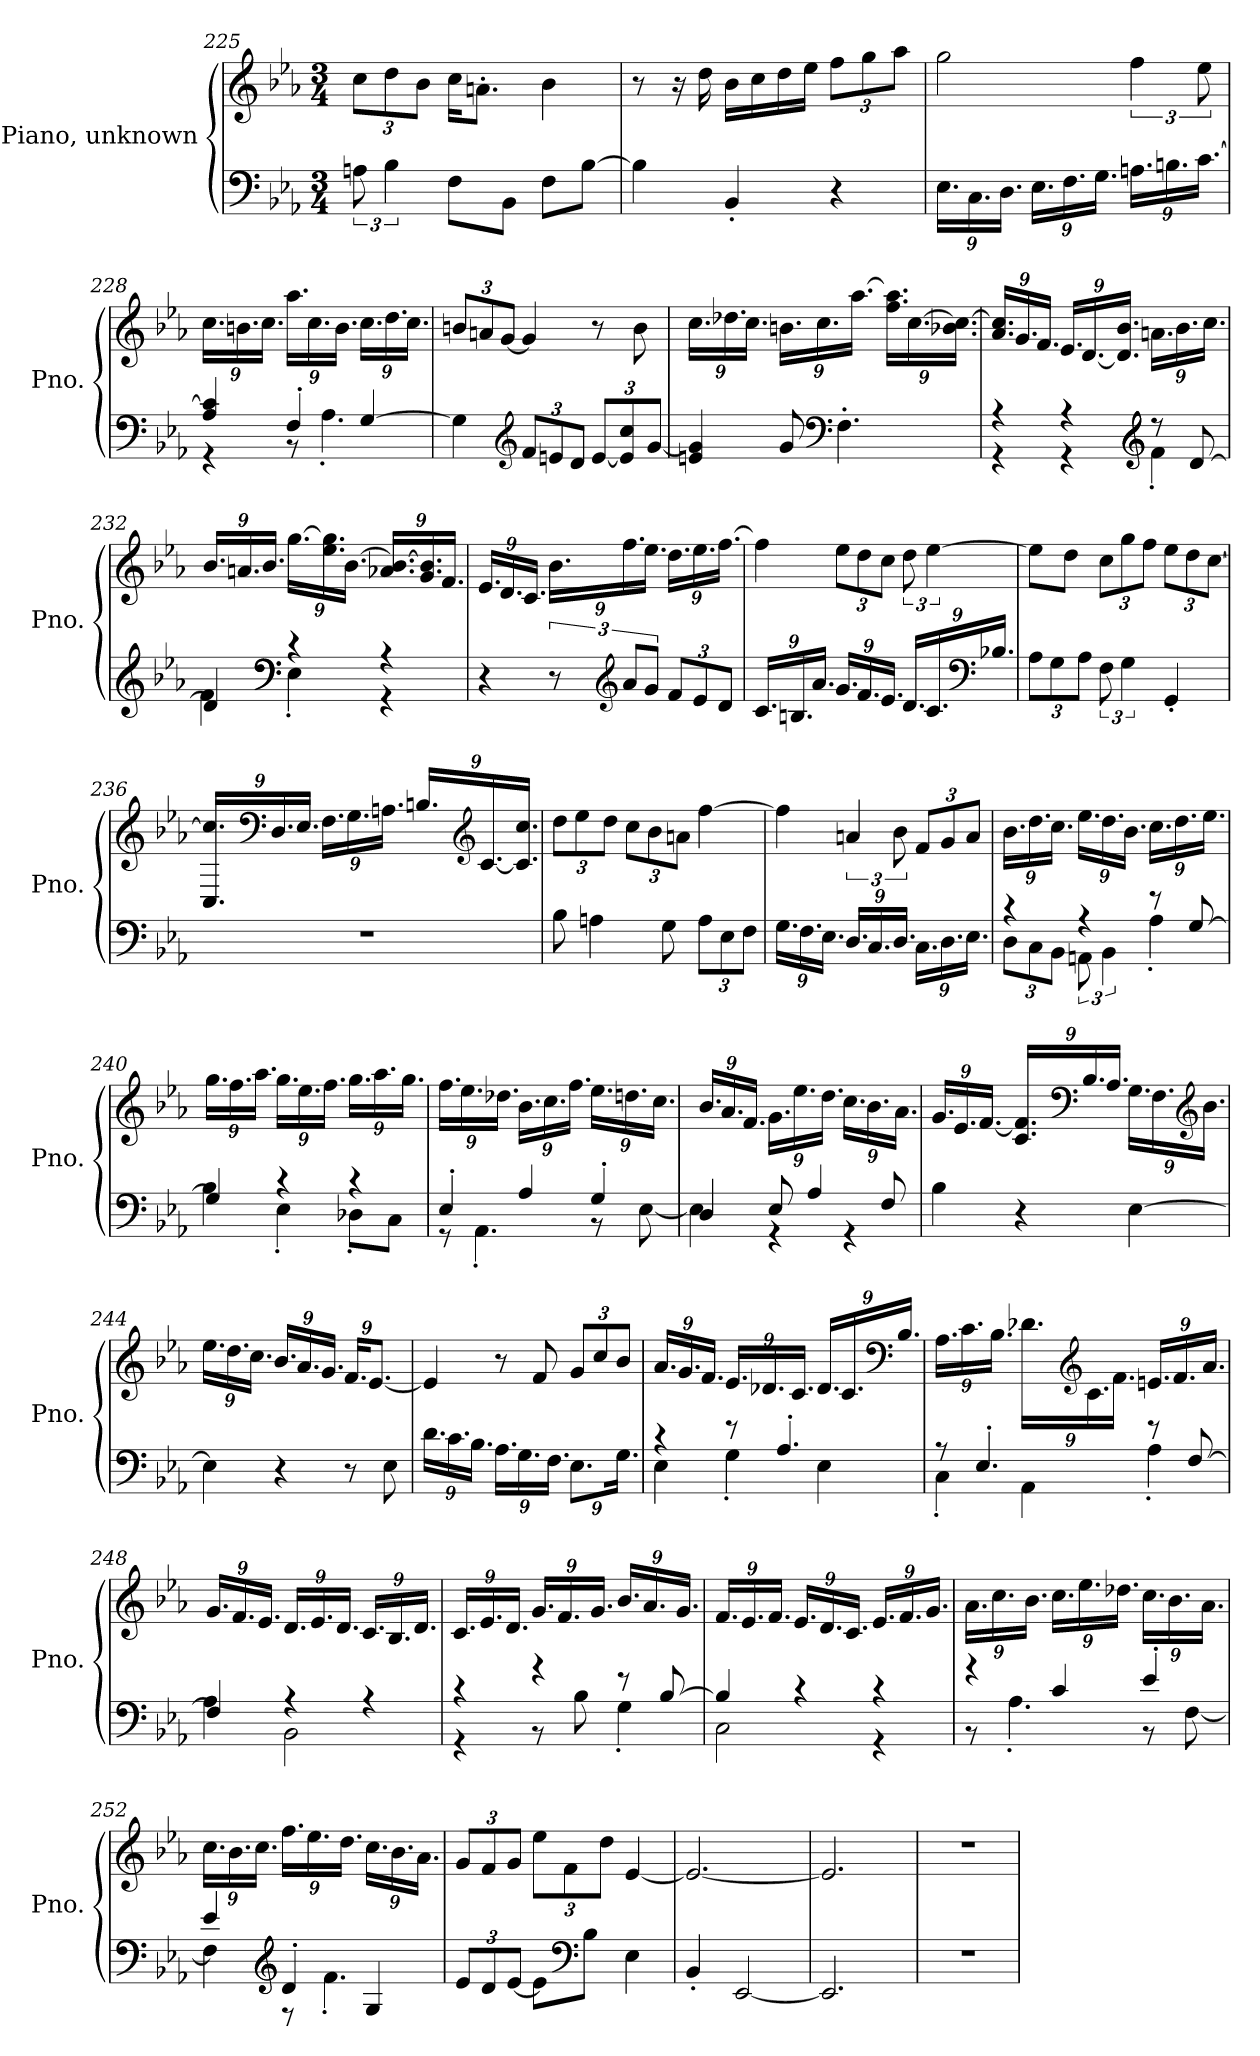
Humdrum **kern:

**kern	**kern
*part1	*part1
*staff2	*staff1
*I"Piano, unknown	*
*I'Pno.	*
!!LO:PB:g=z
*clefF4	*clefG2
*k[b-e-a-]	*k[b-e-a-]
*M3/4	*M3/4
*	*Xbrackettup
=225	=225
12An\	12cc\L
6B-\	12dd\
.	12b-\J
8F\L	16cc\KL
.	8.an'\J
8BB-\J	.
8F\L	4b-\
[8B-\J	.
=226	=226
4B-\]	8r
.	16r
.	16dd\
4BB-'/	16b-\LL
.	16cc\
.	16dd\
.	16ee-\JJ
4r	12ff\L
.	12gg\
.	12aa-\J
=227	=227
*Xbrackettup	*
18.E-\LL	2gg\
18.C\	.
18.D\JJ	.
18.E-\LL	.
18.F\	.
18.G\JJ	.
*	*brackettup
18.An\LL	6ff\
18.Bn\	.
[18.c\JJ	12ee-\
!!LO:LB:g=z
=228	=228
*^	*
*	*	*Xbrackettup
4A-/ 4c/]	4r	18.cc\LL
.	.	18.bn\
.	.	18.cc\JJ
4F'/	8r	18.aa-\LL
.	.	18.cc\
.	4.A-'\	.
.	.	18.b\JJ
[4G/	.	18.cc\LL
.	.	18.dd\
.	.	18.cc\JJ
*v	*v	*
=229	=229
4G\]	12bn/L
.	12an/
.	[12g/J
*clefG2	*
12f/L	4g/]
12en/	.
12d/J	.
[12e/L	8r
12e/] 12cc/	.
.	8b\
[12g/J	.
=230	=230
4en/ 4g/]	18.cc\LL
.	18.dd-X\
.	18.cc\JJ
8g/	18.bn\LL
.	18.cc\
*clefF4	*
4.F'\	.
.	[18.aa-\JJ
.	18.ff\ 18.aa-\]LL
.	[18.cc\
.	18.b-X\ 18.cc\_JJ
!!LO:LB:g=z
=231	=231
*^	*
4r	4r	18.a-/ 18.cc/]LL
.	.	18.g/
.	.	18.f/JJ
4r	4r	18.e-/LL
.	.	[18.d/
.	.	18.d/] 18.b-/JJ
*clefG2	*	*
8r	4f'\	18.an\LL
.	.	18.b-\
[8d/	.	.
.	.	18.cc\JJ
=232	=232	=232
4d/]	4f\	18.b-/LL
.	.	18.an/
.	.	18.b-/JJ
*clefF4	*	*
4r	4E-'\	[18.gg\LL
.	.	18.ee-\ 18.gg\]
.	.	[18.b-\JJ
4r	4r	18.a-X/ 18.b-/_LL
.	.	18.g/ 18.b-/]
.	.	18.f/JJ
*v	*v	*
!!LO:LB:g=z
=233	=233
4r	18.e-/LL
.	18.d/
.	18.c/JJ
*brackettup	*
12r	18.b-\LL
*clefG2	*
12a-/L	18.ff\
12g/J	18.ee-\JJ
*Xbrackettup	*
12f/L	18.dd\LL
12e-/	18.ee-\
12d/J	[18.ff\JJ
=234	=234
18.c/LL	4ff\]
18.Bn/	.
18.a-/JJ	.
18.g/LL	12ee-\L
18.f/	12dd\
18.e-/JJ	12cc\J
*	*brackettup
18.d/LL	12dd\
18.c/	[6ee-\
*clefF4	*
18.B-X/JJ	.
=235	=235
12A-\L	8ee-\L]
12G\	.
.	8dd\J
12A-\J	.
*brackettup	*Xbrackettup
12F\	12cc\L
6G\	12gg\
.	12ff\J
4GG'/	12ee-\L
.	12dd\
.	[12cc\J
!!LO:LB:g=z
=236	=236
2.r	18.C/ 18.cc/]LL
*	*clefF4
.	18.D/
.	18.E-/JJ
.	18.F\LL
.	18.G\
.	18.An\JJ
.	18.Bn/LL
*	*clefG2
.	[18.c/
.	18.c/] 18.cc/JJ
=237	=237
8B-\	12dd\L
.	12ee-\
4An\	.
.	12dd\J
.	12cc\L
.	12b-\
8G\	.
.	12an\J
*Xbrackettup	*
12A\L	[4ff\
12E-\	.
12F\J	.
=238	=238
18.G\LL	4ff\]
18.F\	.
18.E-\JJ	.
*	*brackettup
18.D/LL	6an/
18.C/	.
18.D/JJ	12b-\
*	*Xbrackettup
18.C\LL	12f/L
18.D\	12g/
18.E-\JJ	12a/J
!!LO:LB:g=z
=239	=239
*^	*
4r	12D\L	18.b-\LL
.	12C\	18.dd\
.	12BB-\J	18.cc\JJ
*	*brackettup	*
4r	12AAn\	18.ee-\LL
.	6BB-\	18.dd\
.	.	18.b-\JJ
8r	4A-'\	18.cc\LL
.	.	18.dd\
[8G/	.	.
.	.	18.ee-\JJ
=240	=240	=240
4G/]	4B-\	18.gg\LL
.	.	18.ff\
.	.	18.aa-\JJ
4r	4E-'\	18.gg\LL
.	.	18.ee-\
.	.	18.ff\JJ
4r	8D-X'\L	18.gg\LL
.	.	18.aa-\
.	8C\J	.
.	.	18.gg\JJ
=241	=241	=241
4E-'/	8r	18.ff\LL
.	.	18.ee-\
.	4.AA-'\	.
.	.	18.dd-X\JJ
4A-/	.	18.b-\LL
.	.	18.cc\
.	.	18.ff\JJ
4G'/	8r	18.ee-\LL
.	.	18.ddn\
.	[8E-\	.
.	.	18.cc\JJ
!!LO:PB:g=z
=242	=242	=242
4D/	4E-\]	18.b-/LL
.	.	18.a-/
.	.	18.f/JJ
8E-/	4r	18.g\LL
.	.	18.ee-\
4A-/	.	.
.	.	18.dd\JJ
.	4r	18.cc\LL
.	.	18.b-\
8F/	.	.
.	.	18.a-\JJ
*v	*v	*
=243	=243
4B-\	18.g/LL
.	18.e-/
.	[18.f/JJ
4r	18.c/ 18.f/]LL
*	*clefF4
.	18.B-/
.	18.A-/JJ
[4E-\	18.G\LL
.	18.F\
*	*clefG2
.	18.b-\JJ
=244	=244
4E-\]	18.ee-\LL
.	18.dd\
.	18.cc\JJ
4r	18.b-/LL
.	18.a-/
.	18.g/JJ
8r	18.f/KL
.	[9.e-/J
8E-\	.
!!LO:LB:g=z
=245	=245
*Xbrackettup	*
18.d\LL	4e-/]
18.c\	.
18.B-\JJ	.
18.A-\LL	8r
18.G\	.
.	8f/
18.F\JJ	.
9.E-\L	12g/L
.	12cc/
18.G\Jk	12b-/J
=246	=246
*^	*
4r	4E-\	18.a-/LL
.	.	18.g/
.	.	18.f/JJ
8r	4G'\	18.e-/LL
.	.	18.d-X/
4.A-'/	.	.
.	.	18.c/JJ
.	4E-\	18.d-/LL
.	.	18.c/
*	*	*clefF4
.	.	18.B-/JJ
!!LO:LB:g=z
=247	=247	=247
8r	4C'\	18.A-\LL
.	.	18.c\
4.E-'/	.	.
.	.	18.B-\JJ
.	4AA-\	18.d-X\LL
*	*	*clefG2
.	.	18.c\
.	.	18.f\JJ
8r	4A-'\	18.en/LL
.	.	18.f/
[8F/	.	.
.	.	18.a-/JJ
=248	=248	=248
4F/]	4A-\	18.g/LL
.	.	18.f/
.	.	18.e-/JJ
4r	2BB-\	18.d/LL
.	.	18.e-/
.	.	18.d/JJ
4r	.	18.c/LL
.	.	18.B-/
.	.	18.d/JJ
=249	=249	=249
4r	4r	18.c/LL
.	.	18.e-/
.	.	18.d/JJ
4r	8r	18.g/LL
.	.	18.f/
.	8B-\	.
.	.	18.g/JJ
8r	4G'\	18.b-/LL
.	.	18.a-/
[8B-/	.	.
.	.	18.g/JJ
!!LO:LB:g=z
=250	=250	=250
4B-/]	2C\	18.f/LL
.	.	18.e-/
.	.	18.f/JJ
4r	.	18.e-/LL
.	.	18.d/
.	.	18.c/JJ
4r	4r	18.e-/LL
.	.	18.f/
.	.	18.g/JJ
=251	=251	=251
4r	8r	18.a-\LL
.	.	18.cc\
.	4.A-'\	.
.	.	18.b-\JJ
4c/	.	18.cc\LL
.	.	18.ee-\
.	.	18.dd-X\JJ
4e-'/	8r	18.cc\LL
.	.	18.b-\
.	[8F\	.
.	.	18.a-\JJ
=252	=252	=252
4e-/	4F\]	18.cc\LL
.	.	18.b-\
.	.	18.cc\JJ
*clefG2	*	*
4d'/	8r	18.ff\LL
.	.	18.ee-\
.	4.f'\	.
.	.	18.dd\JJ
4G/	.	18.cc\LL
.	.	18.b-\
.	.	18.a-\JJ
*v	*v	*
!!LO:LB:g=z
=253	=253
12e-/L	12g/L
12d/	12f/
[12e-/J	12g/J
8e-\L]	12ee-\L
.	12f\
*clefF4	*
8B-\J	.
.	12dd\J
4E-\	[4e-/
=254	=254
4BB-'/	2.e-/_
[2EE-/	.
=255	=255
2.EE-/]	2.e-/]
=256	=256
2.r	2.r
=	=
*-	*-
